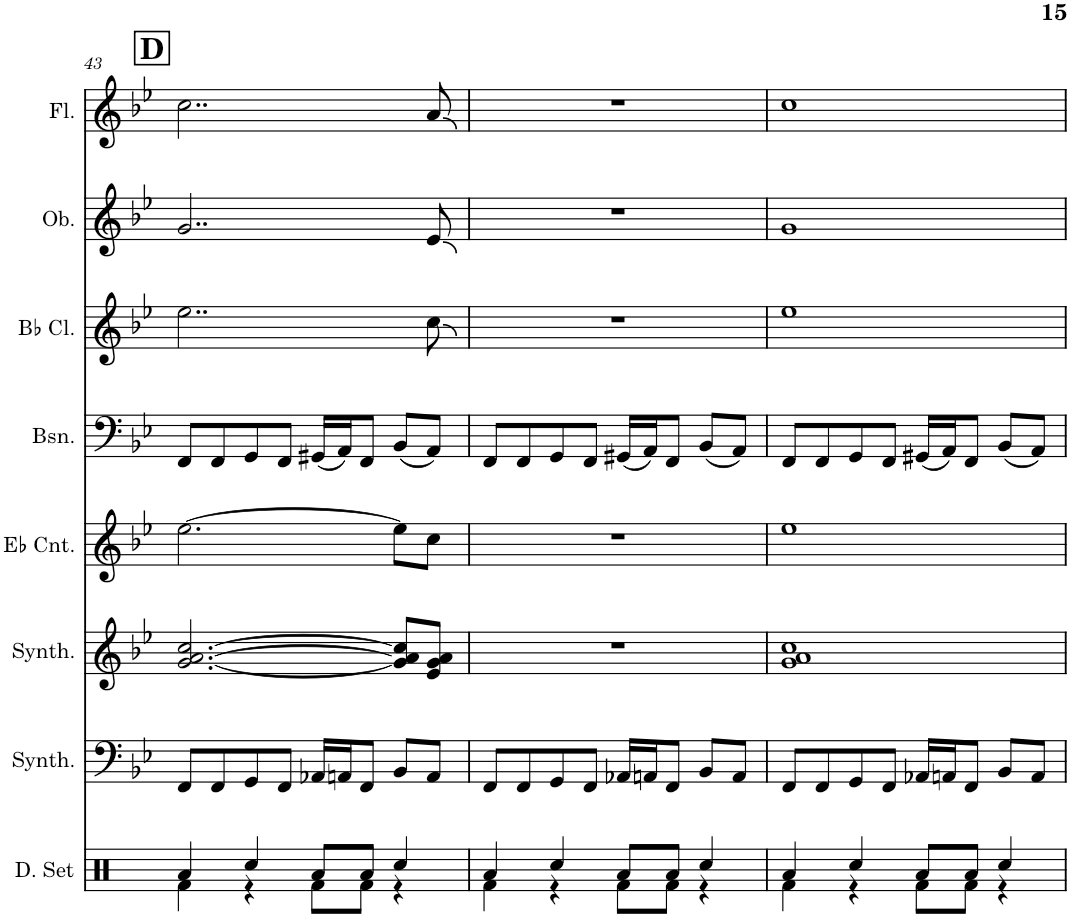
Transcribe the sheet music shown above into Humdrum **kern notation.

**kern	**kern	**kern	**kern	**kern	**kern	**kern	**kern
*part8	*part7	*part6	*part5	*part4	*part3	*part2	*part1
*staff8	*staff7	*staff6	*staff5	*staff4	*staff3	*staff2	*staff1
*I"Drumset, Percussion	*I"Bass Synthesizer, Synth Bass	*I"Brass Synthesizer, Brass Accomp.	*I"Eb Cornet, Trumpet	*I"Bassoon	*I"Bb Clarinet	*I"Oboe	*I"Flute
*I'D. Set	*I'Synth.	*I'Synth.	*I'Eb Cnt.	*I'Bsn.	*I'Bb Cl.	*I'Ob.	*I'Fl.
!!LO:PB:g=z
*clefX	*clefF4	*clefF4	*clefG2	*clefF4	*clefG2	*clefG2	*clefG2
*	*	*	*ITrd1c2	*	*ITrd1c2	*	*
*k[]	*k[b-e-]	*k[b-e-]	*k[b-e-]	*k[b-e-]	*k[b-e-]	*k[b-e-]	*k[b-e-]
*M4/4	*M4/4	*M4/4	*M4/4	*M4/4	*M4/4	*M4/4	*M4/4
!!LO:REH:place=s1:a:B:cj:fs=14:t=D
=43	=43	=43	=43	=43	=43	=43	=43
*^	*	*	*	*	*	*	*
4Ra/	4Rf\	8FF/L	[2.g/ [2.a/ [2.cc/	[2.ee-\	8FF/L	2..ee-\	2..g/	2..cc\
.	.	8FF/	.	.	8FF/	.	.	.
4Rcc/	4r	8GG/	.	.	8GG/	.	.	.
.	.	8FF/J	.	.	8FF/J	.	.	.
8Ra/L	8Rf\L	16AA-X/LL	.	.	(16GG#X/LL	.	.	.
.	.	16AAn/J	.	.	16AA/J)	.	.	.
8Ra/J	8Rf\J	8FF/J	.	.	8FF/J	.	.	.
4Rcc/	4r	8BB-/L	8g/] 8a/] 8cc/]L	8ee-\L]	(8BB-/L	.	.	.
.	.	8AA/J	8e-/ 8g/ 8a/J	8cc\J	8AA/J)	8cc\	8e-/	8a/
=44	=44	=44	=44	=44	=44	=44	=44	=44
4Ra/	4Rf\	8FF/L	1r	1r	8FF/L	1r	1r	1r
.	.	8FF/	.	.	8FF/	.	.	.
4Rcc/	4r	8GG/	.	.	8GG/	.	.	.
.	.	8FF/J	.	.	8FF/J	.	.	.
8Ra/L	8Rf\L	16AA-X/LL	.	.	(16GG#X/LL	.	.	.
.	.	16AAn/J	.	.	16AA/J)	.	.	.
8Ra/J	8Rf\J	8FF/J	.	.	8FF/J	.	.	.
4Rcc/	4r	8BB-/L	.	.	(8BB-/L	.	.	.
.	.	8AA/J	.	.	8AA/J)	.	.	.
=45	=45	=45	=45	=45	=45	=45	=45	=45
4Ra/	4Rf\	8FF/L	1g 1a 1cc	1ee-	8FF/L	1ee-	1g	1cc
.	.	8FF/	.	.	8FF/	.	.	.
4Rcc/	4r	8GG/	.	.	8GG/	.	.	.
.	.	8FF/J	.	.	8FF/J	.	.	.
8Ra/L	8Rf\L	16AA-X/LL	.	.	(16GG#X/LL	.	.	.
.	.	16AAn/J	.	.	16AA/J)	.	.	.
8Ra/J	8Rf\J	8FF/J	.	.	8FF/J	.	.	.
4Rcc/	4r	8BB-/L	.	.	(8BB-/L	.	.	.
.	.	8AA/J	.	.	8AA/J)	.	.	.
*v	*v	*	*	*	*	*	*	*
=	=	=	=	=	=	=	=
*-	*-	*-	*-	*-	*-	*-	*-
